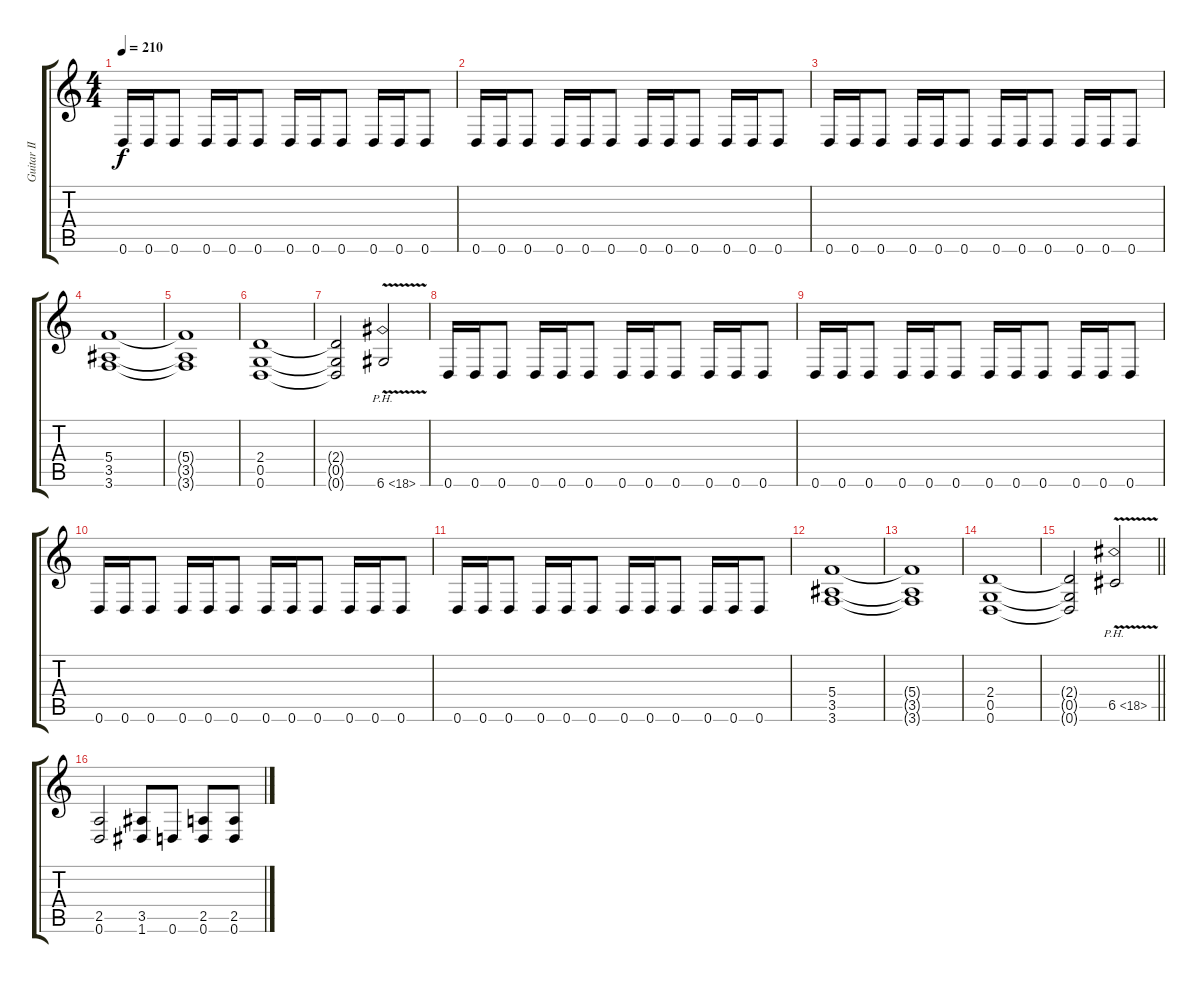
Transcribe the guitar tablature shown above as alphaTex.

\track ("Guitar II" "Guitar II") {instrument distortionguitar}
\staff {score tabs}
\tuning (D4 A3 F3 C3 G2 D2) {hide}
\ts (4 4)
\tempo 210
\clef g2
\ks c
0.6.16{dy f} 0.6.16 0.6.8 0.6.16 0.6.16 0.6.8 0.6.16 0.6.16 0.6.8 0.6.16 0.6.16 0.6.8 |
0.6.16 0.6.16 0.6.8 0.6.16 0.6.16 0.6.8 0.6.16 0.6.16 0.6.8 0.6.16 0.6.16 0.6.8 |
0.6.16 0.6.16 0.6.8 0.6.16 0.6.16 0.6.8 0.6.16 0.6.16 0.6.8 0.6.16 0.6.16 0.6.8 |
(5.4 3.5 3.6).1 |
(5.4{t} 3.5{t} 3.6{t}).1 |
(2.4 0.5 0.6).1 |
(2.4{t} 0.5{t} 0.6{t}).2 6.6{ph 12 v}.2 |
0.6.16 0.6.16 0.6.8 0.6.16 0.6.16 0.6.8 0.6.16 0.6.16 0.6.8 0.6.16 0.6.16 0.6.8 |
0.6.16 0.6.16 0.6.8 0.6.16 0.6.16 0.6.8 0.6.16 0.6.16 0.6.8 0.6.16 0.6.16 0.6.8 |
0.6.16 0.6.16 0.6.8 0.6.16 0.6.16 0.6.8 0.6.16 0.6.16 0.6.8 0.6.16 0.6.16 0.6.8 |
0.6.16 0.6.16 0.6.8 0.6.16 0.6.16 0.6.8 0.6.16 0.6.16 0.6.8 0.6.16 0.6.16 0.6.8 |
(5.4 3.5 3.6).1 |
(5.4{t} 3.5{t} 3.6{t}).1 |
(2.4 0.5 0.6).1 |
\barLineRight lightlight
(2.4{t} 0.5{t} 0.6{t}).2 6.5{ph 12 v}.2 |
\section ("" "")
(2.5 0.6).2 (3.5 1.6).8 0.6.8 (2.5 0.6).8 (2.5 0.6).8
